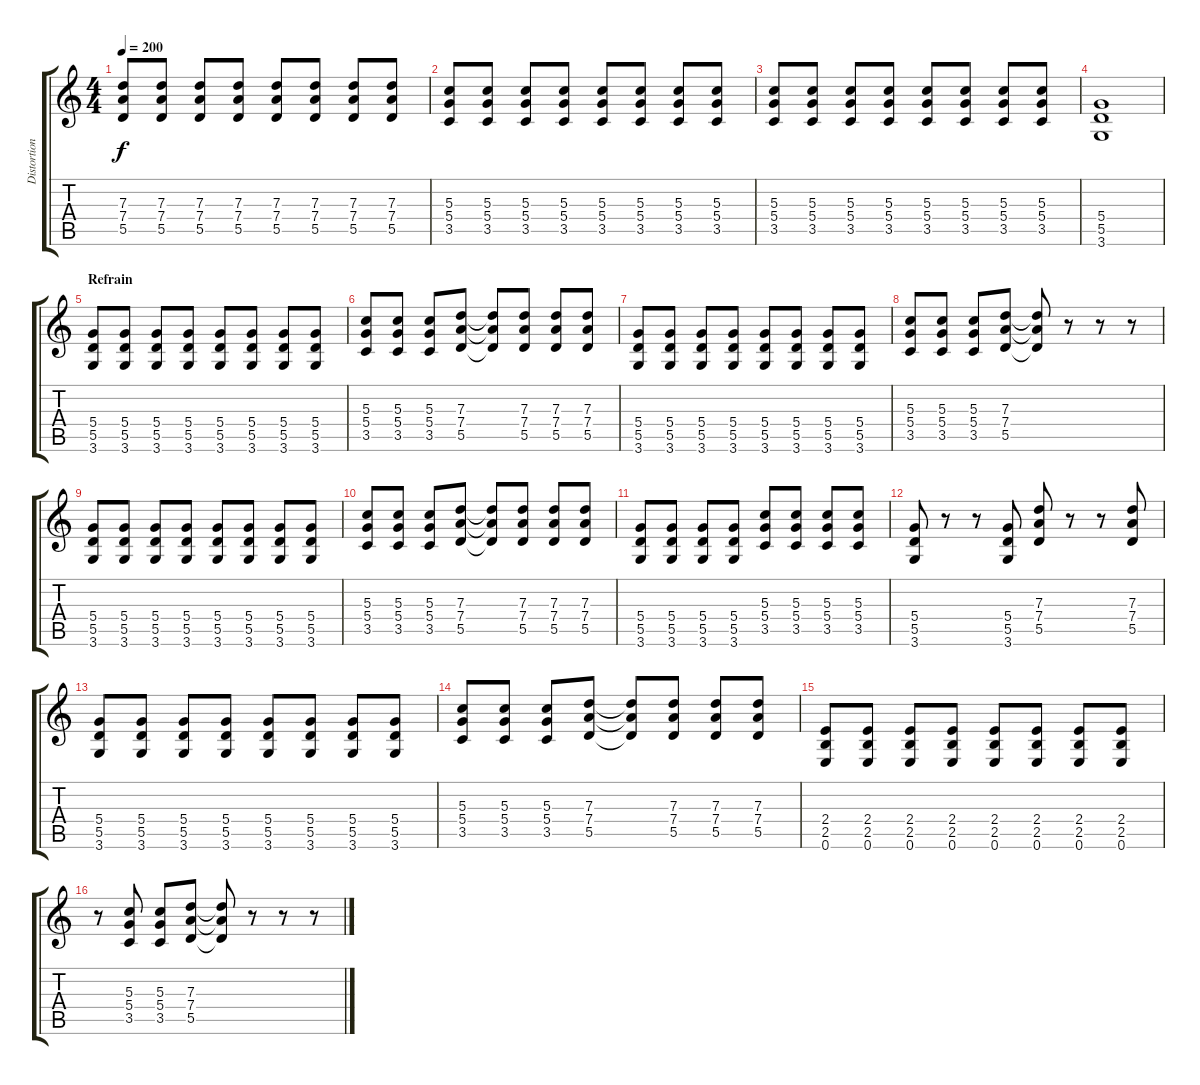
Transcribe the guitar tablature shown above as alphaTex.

\track ("Distortion guitar" "Distortion") {instrument distortionguitar}
\staff {score tabs}
\tuning (E4 B3 G3 D3 A2 E2) {hide}
\ts (4 4)
\tempo 200
\clef g2
\ks c
(7.3 7.4 5.5).8{dy f} (7.3 7.4 5.5).8 (7.3 7.4 5.5).8 (7.3 7.4 5.5).8 (7.3 7.4 5.5).8 (7.3 7.4 5.5).8 (7.3 7.4 5.5).8 (7.3 7.4 5.5).8 |
(5.3 5.4 3.5).8 (5.3 5.4 3.5).8 (5.3 5.4 3.5).8 (5.3 5.4 3.5).8 (5.3 5.4 3.5).8 (5.3 5.4 3.5).8 (5.3 5.4 3.5).8 (5.3 5.4 3.5).8 |
(5.3 5.4 3.5).8 (5.3 5.4 3.5).8 (5.3 5.4 3.5).8 (5.3 5.4 3.5).8 (5.3 5.4 3.5).8 (5.3 5.4 3.5).8 (5.3 5.4 3.5).8 (5.3 5.4 3.5).8 |
(5.4 5.5 3.6).1 |
\section ("" "Refrain")
(5.4 5.5 3.6).8 (5.4 5.5 3.6).8 (5.4 5.5 3.6).8 (5.4 5.5 3.6).8 (5.4 5.5 3.6).8 (5.4 5.5 3.6).8 (5.4 5.5 3.6).8 (5.4 5.5 3.6).8 |
(5.3 5.4 3.5).8 (5.3 5.4 3.5).8 (5.3 5.4 3.5).8 (7.3 7.4 5.5).8 (7.3{t} 7.4{t} 5.5{t}).8 (7.3 7.4 5.5).8 (7.3 7.4 5.5).8 (7.3 7.4 5.5).8 |
(5.4 5.5 3.6).8 (5.4 5.5 3.6).8 (5.4 5.5 3.6).8 (5.4 5.5 3.6).8 (5.4 5.5 3.6).8 (5.4 5.5 3.6).8 (5.4 5.5 3.6).8 (5.4 5.5 3.6).8 |
(5.3 5.4 3.5).8 (5.3 5.4 3.5).8 (5.3 5.4 3.5).8 (7.3 7.4 5.5).8 (7.3{t} 7.4{t} 5.5{t}).8 r.8 r.8 r.8 |
(5.4 5.5 3.6).8 (5.4 5.5 3.6).8 (5.4 5.5 3.6).8 (5.4 5.5 3.6).8 (5.4 5.5 3.6).8 (5.4 5.5 3.6).8 (5.4 5.5 3.6).8 (5.4 5.5 3.6).8 |
(5.3 5.4 3.5).8 (5.3 5.4 3.5).8 (5.3 5.4 3.5).8 (7.3 7.4 5.5).8 (7.3{t} 7.4{t} 5.5{t}).8 (7.3 7.4 5.5).8 (7.3 7.4 5.5).8 (7.3 7.4 5.5).8 |
(5.4 5.5 3.6).8 (5.4 5.5 3.6).8 (5.4 5.5 3.6).8 (5.4 5.5 3.6).8 (5.3 5.4 3.5).8 (5.3 5.4 3.5).8 (5.3 5.4 3.5).8 (5.3 5.4 3.5).8 |
(5.4 5.5 3.6).8 r.8 r.8 (5.4 5.5 3.6).8 (7.3 7.4 5.5).8 r.8 r.8 (7.3 7.4 5.5).8 |
(5.4 5.5 3.6).8 (5.4 5.5 3.6).8 (5.4 5.5 3.6).8 (5.4 5.5 3.6).8 (5.4 5.5 3.6).8 (5.4 5.5 3.6).8 (5.4 5.5 3.6).8 (5.4 5.5 3.6).8 |
(5.3 5.4 3.5).8 (5.3 5.4 3.5).8 (5.3 5.4 3.5).8 (7.3 7.4 5.5).8 (7.3{t} 7.4{t} 5.5{t}).8 (7.3 7.4 5.5).8 (7.3 7.4 5.5).8 (7.3 7.4 5.5).8 |
(2.4 2.5 0.6).8 (2.4 2.5 0.6).8 (2.4 2.5 0.6).8 (2.4 2.5 0.6).8 (2.4 2.5 0.6).8 (2.4 2.5 0.6).8 (2.4 2.5 0.6).8 (2.4 2.5 0.6).8 |
r.8 (5.3 5.4 3.5).8 (5.3 5.4 3.5).8 (7.3 7.4 5.5).8 (7.3{t} 7.4{t} 5.5{t}).8 r.8 r.8 r.8
